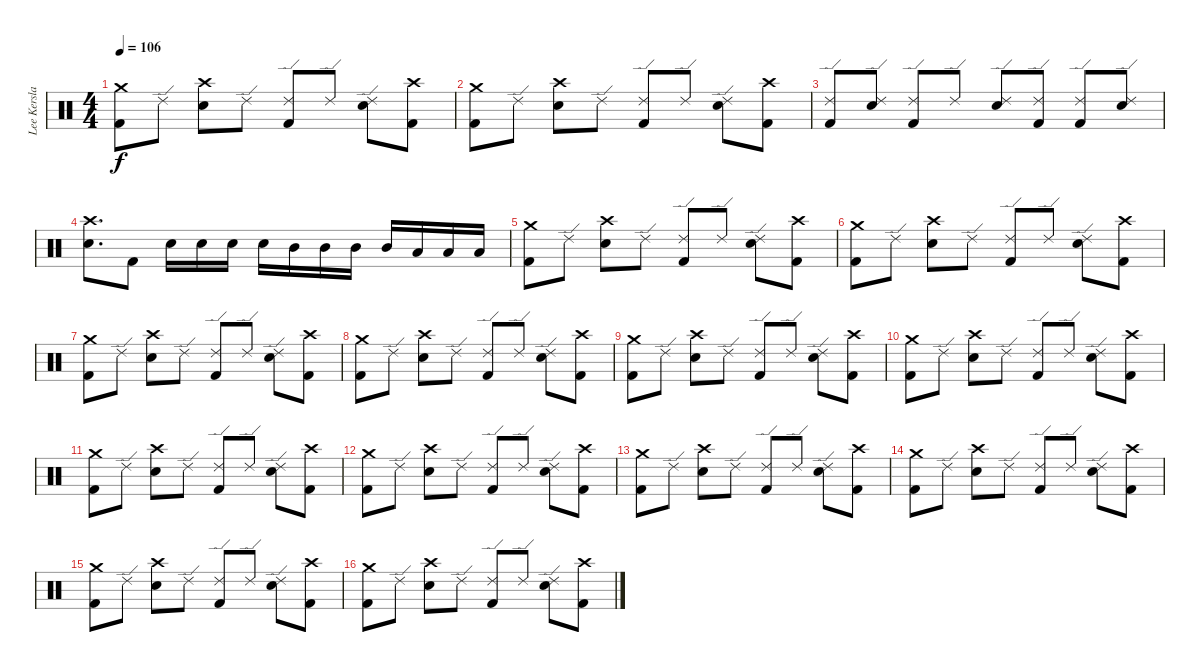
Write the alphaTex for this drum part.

\track ("Lee Kerslake" "Lee Kersla") {instrument percussion}
\staff {score}
\articulation defaults
\ts (4 4)
\tempo 106
\clef neutral
\ks c
("Crash medium (hit)" "Kick (hit) 2").8{dy f} "Ride (edge) 2".8 ("Crash high (hit)" "Snare (hit) 2").8 "Ride (edge) 2".8 ("Ride (edge) 2" "Kick (hit) 2").8 "Ride (edge) 2".8 ("Ride (edge) 2" "Snare (hit) 2").8 ("Crash high (hit)" "Kick (hit) 2").8 |
("Crash medium (hit)" "Kick (hit) 2").8 "Ride (edge) 2".8 ("Crash high (hit)" "Snare (hit) 2").8 "Ride (edge) 2".8 ("Ride (edge) 2" "Kick (hit) 2").8 "Ride (edge) 2".8 ("Ride (edge) 2" "Snare (hit) 2").8 ("Crash high (hit)" "Kick (hit) 2").8 |
("Ride (edge) 2" "Kick (hit) 2").8 ("Ride (edge) 2" "Snare (hit) 2").8 ("Ride (edge) 2" "Kick (hit) 2").8 "Ride (edge) 2".8 ("Ride (edge) 2" "Snare (hit) 2").8 ("Ride (edge) 2" "Kick (hit) 2").8 ("Ride (edge) 2" "Kick (hit) 2").8 ("Ride (edge) 2" "Snare (hit) 2").8 |
("Crash high (hit)" "Snare (hit) 2").8{d} "Kick (hit) 2".8 "Snare (hit) 2".16 "Snare (hit) 2".16 "Snare (hit) 2".16 "Snare (hit) 2".16 "Mid Tom (hit)".16 "Mid Tom (hit)".16 "Mid Tom (hit)".16 "Mid Tom (hit)".16 "Low Tom (hit)".16 "Low Tom (hit)".16 "Low Tom (hit)".16 |
("Crash medium (hit)" "Kick (hit) 2").8 "Ride (edge) 2".8 ("Crash high (hit)" "Snare (hit) 2").8 "Ride (edge) 2".8 ("Ride (edge) 2" "Kick (hit) 2").8 "Ride (edge) 2".8 ("Ride (edge) 2" "Snare (hit) 2").8 ("Crash high (hit)" "Kick (hit) 2").8 |
("Crash medium (hit)" "Kick (hit) 2").8 "Ride (edge) 2".8 ("Crash high (hit)" "Snare (hit) 2").8 "Ride (edge) 2".8 ("Ride (edge) 2" "Kick (hit) 2").8 "Ride (edge) 2".8 ("Ride (edge) 2" "Snare (hit) 2").8 ("Crash high (hit)" "Kick (hit) 2").8 |
("Crash medium (hit)" "Kick (hit) 2").8 "Ride (edge) 2".8 ("Crash high (hit)" "Snare (hit) 2").8 "Ride (edge) 2".8 ("Ride (edge) 2" "Kick (hit) 2").8 "Ride (edge) 2".8 ("Ride (edge) 2" "Snare (hit) 2").8 ("Crash high (hit)" "Kick (hit) 2").8 |
("Crash medium (hit)" "Kick (hit) 2").8 "Ride (edge) 2".8 ("Crash high (hit)" "Snare (hit) 2").8 "Ride (edge) 2".8 ("Ride (edge) 2" "Kick (hit) 2").8 "Ride (edge) 2".8 ("Ride (edge) 2" "Snare (hit) 2").8 ("Crash high (hit)" "Kick (hit) 2").8 |
("Crash medium (hit)" "Kick (hit) 2").8 "Ride (edge) 2".8 ("Crash high (hit)" "Snare (hit) 2").8 "Ride (edge) 2".8 ("Ride (edge) 2" "Kick (hit) 2").8 "Ride (edge) 2".8 ("Ride (edge) 2" "Snare (hit) 2").8 ("Crash high (hit)" "Kick (hit) 2").8 |
("Crash medium (hit)" "Kick (hit) 2").8 "Ride (edge) 2".8 ("Crash high (hit)" "Snare (hit) 2").8 "Ride (edge) 2".8 ("Ride (edge) 2" "Kick (hit) 2").8 "Ride (edge) 2".8 ("Ride (edge) 2" "Snare (hit) 2").8 ("Crash high (hit)" "Kick (hit) 2").8 |
("Crash medium (hit)" "Kick (hit) 2").8 "Ride (edge) 2".8 ("Crash high (hit)" "Snare (hit) 2").8 "Ride (edge) 2".8 ("Ride (edge) 2" "Kick (hit) 2").8 "Ride (edge) 2".8 ("Ride (edge) 2" "Snare (hit) 2").8 ("Crash high (hit)" "Kick (hit) 2").8 |
("Crash medium (hit)" "Kick (hit) 2").8 "Ride (edge) 2".8 ("Crash high (hit)" "Snare (hit) 2").8 "Ride (edge) 2".8 ("Ride (edge) 2" "Kick (hit) 2").8 "Ride (edge) 2".8 ("Ride (edge) 2" "Snare (hit) 2").8 ("Crash high (hit)" "Kick (hit) 2").8 |
("Crash medium (hit)" "Kick (hit) 2").8 "Ride (edge) 2".8 ("Crash high (hit)" "Snare (hit) 2").8 "Ride (edge) 2".8 ("Ride (edge) 2" "Kick (hit) 2").8 "Ride (edge) 2".8 ("Ride (edge) 2" "Snare (hit) 2").8 ("Crash high (hit)" "Kick (hit) 2").8 |
("Crash medium (hit)" "Kick (hit) 2").8 "Ride (edge) 2".8 ("Crash high (hit)" "Snare (hit) 2").8 "Ride (edge) 2".8 ("Ride (edge) 2" "Kick (hit) 2").8 "Ride (edge) 2".8 ("Ride (edge) 2" "Snare (hit) 2").8 ("Crash high (hit)" "Kick (hit) 2").8 |
("Crash medium (hit)" "Kick (hit) 2").8 "Ride (edge) 2".8 ("Crash high (hit)" "Snare (hit) 2").8 "Ride (edge) 2".8 ("Ride (edge) 2" "Kick (hit) 2").8 "Ride (edge) 2".8 ("Ride (edge) 2" "Snare (hit) 2").8 ("Crash high (hit)" "Kick (hit) 2").8 |
("Crash medium (hit)" "Kick (hit) 2").8 "Ride (edge) 2".8 ("Crash high (hit)" "Snare (hit) 2").8 "Ride (edge) 2".8 ("Ride (edge) 2" "Kick (hit) 2").8 "Ride (edge) 2".8 ("Ride (edge) 2" "Snare (hit) 2").8 ("Crash high (hit)" "Kick (hit) 2").8
